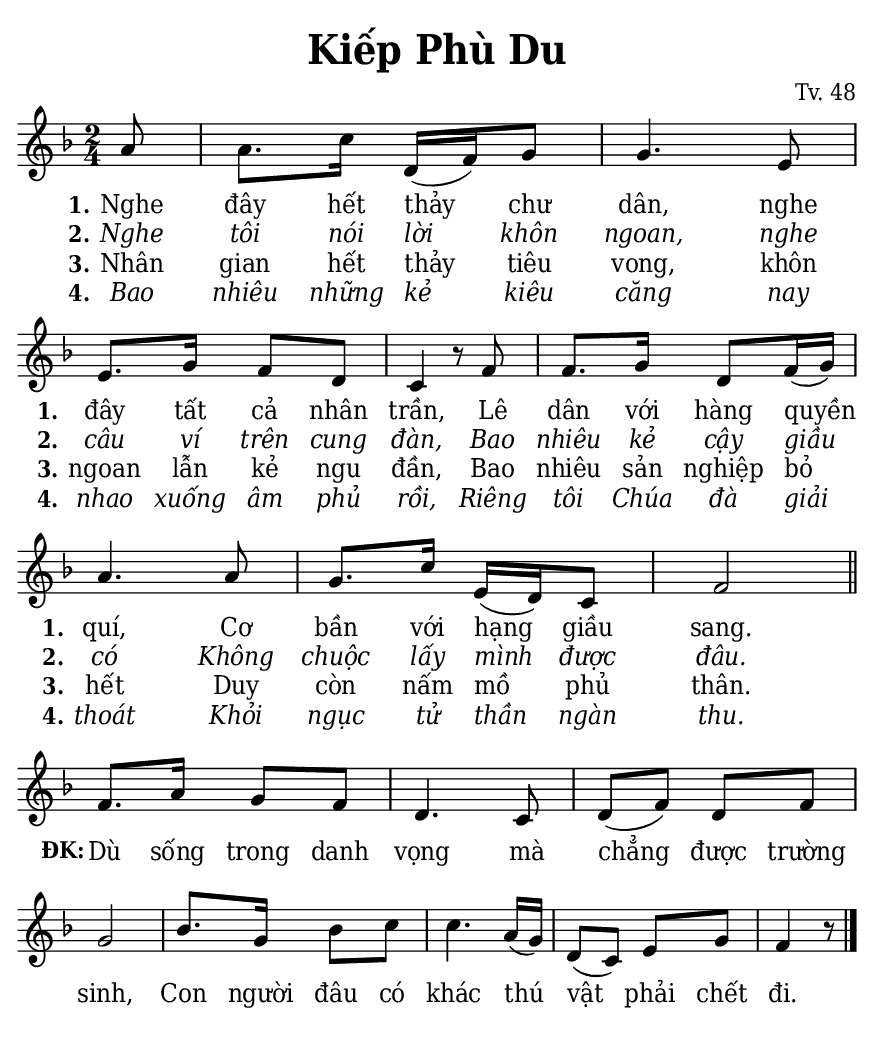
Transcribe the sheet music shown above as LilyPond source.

% Cài đặt chung\
\version "2.22.1"
\include "english.ly"

\header {
  title = \markup { \fontsize #1 "Kiếp Phù Du" }
  composer = "Tv. 48"
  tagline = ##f
}

% Nhạc phiên khúc
nhacPhienKhucSop = \relative c'' {
  \partial 8 a8 |
  a8. c16 d, (f) g8 |
  g4. e8 |
  e8. g16 f8 d |
  c4 r8 f |
  f8. g16 d8 f16 (g) |
  a4. a8 |
  g8. c16 e, (d) c8 |
  f2 \bar "||" \break
  
  <> \tweak extra-offset #'(-5.5 . -2.5) _\markup { \bold "ĐK:" }
  f8. a16 g8 f |
  d4. c8 |
  d (f) d f |
  g2 |
  bf8. g16 bf8 c |
  c4. a16 (g) |
  d8 (c) e g |
  f4 r8 \bar "|."
}

nhacPhienKhucAlto = \relative c' {
  
}

% Lời phiên khúc
loiPhienKhucSop = \lyrics {
  <<
    {
      \set stanza = "1."
      Nghe đây hết thảy chư dân,
      nghe đây tất cả nhân trần,
      Lê dân với hàng quyền quí,
      Cơ bần với hạng giầu sang.
    }
    \new Lyrics {
	    \set associatedVoice = "beSop"
	    \set stanza = "2."
      \override Lyrics.LyricText.font-shape = #'italic
	    Nghe tôi nói lời khôn ngoan,
	    nghe câu ví trên cung đàn,
	    Bao nhiêu kẻ cậy giầu có
	    Không chuộc lấy mình được đâu.
    }
    \new Lyrics {
	    \set associatedVoice = "beSop"
	    \set stanza = "3."
	    Nhân gian hết thảy tiêu vong,
	    khôn ngoan lẫn kẻ ngu đần,
	    Bao nhiêu sản nghiệp bỏ hết
	    Duy còn nấm mồ phủ thân.
    }
    \new Lyrics {
	    \set associatedVoice = "beSop"
	    \set stanza = "4."
      \override Lyrics.LyricText.font-shape = #'italic
	    Bao nhiêu những kẻ kiêu căng
	    nay nhao xuống âm phủ rồi,
	    Riêng tôi Chúa đà giải thoát
	    Khỏi ngục tử thần ngàn thu.
    }
  >>
  %\set stanza = "ĐK:"
  \set stanza = ""
  Dù sống trong danh vọng
  mà chẳng được trường sinh,
  Con người đâu có khác thú vật phải chết đi.
}

% Dàn trang
\paper {
  #(set-paper-size "a5")
  top-margin = 3\mm
  bottom-margin = 3\mm
  left-margin = 3\mm
  right-margin = 3\mm
  indent = #0
  #(define fonts
	 (make-pango-font-tree "Deja Vu Serif Condensed"
	 		       "Deja Vu Serif Condensed"
			       "Deja Vu Serif Condensed"
			       (/ 20 20)))
  print-page-number = ##f
  system-system-spacing = #'((basic-distance . 0.1) (padding . 2.5))
}

TongNhip = {
  \key f \major \time 2/4
  \set Timing.beamExceptions = #'()
  \set Timing.baseMoment = #(ly:make-moment 1/4)
}

% mã nguồn cho những chức năng chưa hỗ trợ trong phiên bản lilypond hiện tại
% cung cấp bởi cộng đồng lilypond khi gửi email đến lilypond-user@gnu.org
% Đổi kích thước nốt cho bè phụ
notBePhu =
#(define-music-function (font-size music) (number? ly:music?)
   (for-some-music
     (lambda (m)
       (if (music-is-of-type? m 'rhythmic-event)
           (begin
             (set! (ly:music-property m 'tweaks)
                   (cons `(font-size . ,font-size)
                         (ly:music-property m 'tweaks)))
             #t)
           #f))
     music)
   music)

% in số phiên khúc trên mỗi dòng
#(define (add-grob-definition grob-name grob-entry)
    (set! all-grob-descriptions
          (cons ((@@ (lily) completize-grob-entry)
                 (cons grob-name grob-entry))
                all-grob-descriptions)))

#(add-grob-definition
   'StanzaNumberSpanner
   `((direction . ,LEFT)
     (font-series . bold)
     (padding . 1)
     (side-axis . ,X)
     (stencil . ,ly:text-interface::print)
     (X-offset . ,ly:side-position-interface::x-aligned-side)
     (Y-extent . ,grob::always-Y-extent-from-stencil)
     (meta . ((class . Spanner)
              (interfaces . (font-interface
                             side-position-interface
                             stanza-number-interface
                             text-interface))))))

\layout {
   \context {
     \Global
     \grobdescriptions #all-grob-descriptions
   }
   \context {
     \Score
     \remove Stanza_number_align_engraver
     \consists
       #(lambda (context)
          (let ((texts '())
                (syllables '()))
            (make-engraver
             (acknowledgers
              ((stanza-number-interface engraver grob source-engraver)
                 (set! texts (cons grob texts)))
              ((lyric-syllable-interface engraver grob source-engraver)
                 (set! syllables (cons grob syllables))))
             ((stop-translation-timestep engraver)
                (for-each
                 (lambda (text)
                   (for-each
                    (lambda (syllable)
                      (ly:pointer-group-interface::add-grob text
'side-support-elements syllable))
                    syllables))
                 texts)
                (set! syllables '())))))
   }
   \context {
     \Lyrics
     \remove Stanza_number_engraver
     \consists
       #(lambda (context)
          (let ((text #f)
                (last-stanza #f))
            (make-engraver
             ((process-music engraver)
                (let ((stanza (ly:context-property context 'stanza #f)))
                  (if (and stanza (not (equal? stanza last-stanza)))
                      (let ((column (ly:context-property context
'currentCommandColumn)))
                        (set! last-stanza stanza)
                        (if text
                            (ly:spanner-set-bound! text RIGHT column))

                        (set! text (ly:engraver-make-grob engraver
'StanzaNumberSpanner '()))
                        (ly:grob-set-property! text 'text stanza)
                        (ly:spanner-set-bound! text LEFT column)))))
             ((finalize engraver)
                (if text
                    (let ((column (ly:context-property context
'currentCommandColumn)))
                      (ly:spanner-set-bound! text RIGHT column)))))))
     \override StanzaNumberSpanner.horizon-padding = 10000
   }
}
% kết thúc mã nguồn

\score {
  \new ChoirStaff <<
    \new Staff \with {
        \consists "Merge_rests_engraver"
        printPartCombineTexts = ##f
      }
      <<
      \new Voice \TongNhip \partCombine 
        \nhacPhienKhucSop
        \notBePhu -1 { \nhacPhienKhucAlto }
      \new NullVoice = beSop \nhacPhienKhucSop
      \new Lyrics \lyricsto beSop \loiPhienKhucSop
      >>
  >>
  \layout {
    \override Lyrics.LyricSpace.minimum-distance = #2
    \override Score.BarNumber.break-visibility = ##(#f #f #f)
    \override Score.SpacingSpanner.uniform-stretching = ##t
  } 
}
